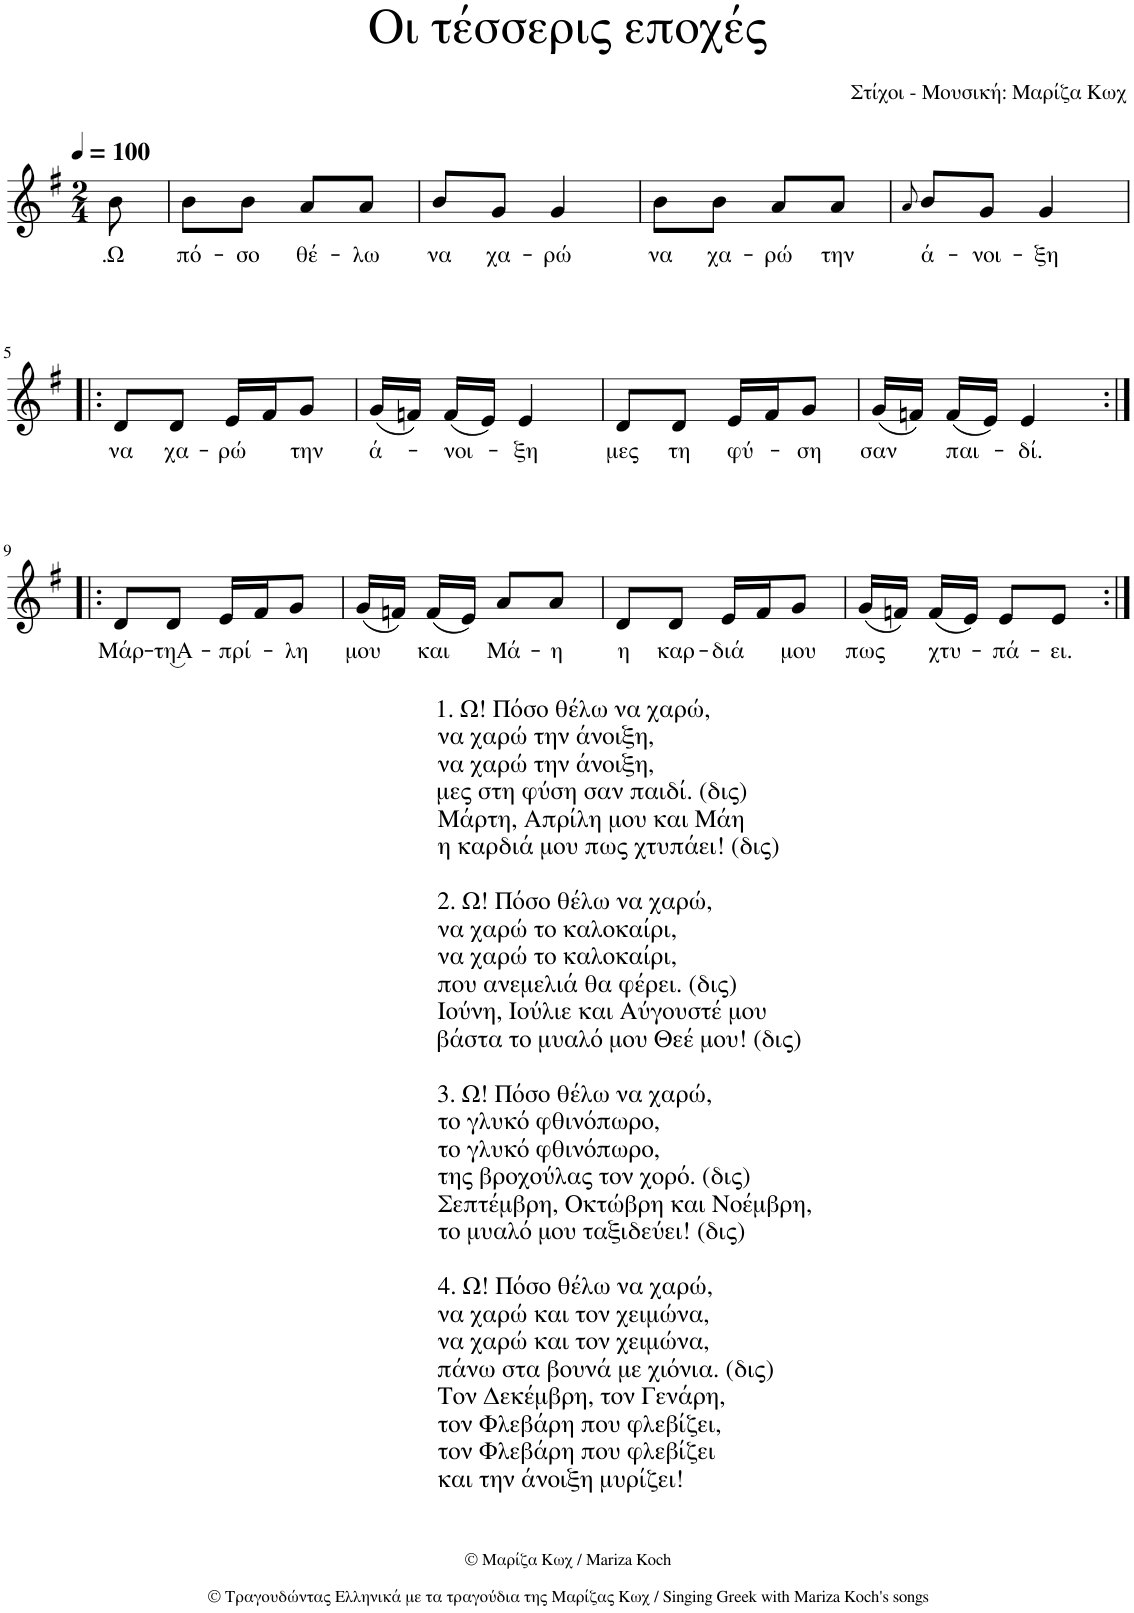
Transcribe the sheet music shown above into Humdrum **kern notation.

**kern	**text
*part1	*part1
*staff1	*staff1
*I"Piano	*
*I'Pno.	*
*clefG2	*
*k[f#]	*
*M2/4	*
*MM100	*
=	=
!	!LO:LY:b
8b\	.Ω
=1	=1
!	!LO:LY:b
8b\L	πό-
!	!LO:LY:b
8b\J	-σο
!	!LO:LY:b
8a/L	θέ-
!	!LO:LY:b
8a/J	-λω
=2	=2
!	!LO:LY:b
8b/L	να
!	!LO:LY:b
8g/J	χα-
!	!LO:LY:b
4g/	-ρώ
=3	=3
!	!LO:LY:b
8b\L	να
!	!LO:LY:b
8b\J	χα-
!	!LO:LY:b
8a/L	-ρώ
!	!LO:LY:b
8a/J	την
=4	=4
8qa/	.
!	!LO:LY:b
8b/L	ά-
!	!LO:LY:b
8g/J	-νοι-
!	!LO:LY:b
4g/	-ξη
!!LO:LB:g=z
=5!|:	=5!|:
!	!LO:LY:b
8d/L	να
!	!LO:LY:b
8d/J	χα-
!	!LO:LY:b
16e/LL	-ρώ
16f#/J	.
!	!LO:LY:b
8g/J	την
=6	=6
!	!LO:LY:b
(16g/LL	ά-
16fn/JJ)	.
!	!LO:LY:b
(16f/LL	-νοι-
16e/JJ)	.
!	!LO:LY:b
4e/	-ξη
=7	=7
!	!LO:LY:b
8d/L	μες
!	!LO:LY:b
8d/J	τη
!	!LO:LY:b
16e/LL	φύ-
16f#/J	.
!	!LO:LY:b
8g/J	-ση
=8	=8
!	!LO:LY:b
(16g/LL	σαν
16fn/JJ)	.
!	!LO:LY:b
(16f/LL	παι-
16e/JJ)	.
!	!LO:LY:b
4e/	-δί.
!!LO:LB:g=z
=9:|!|:	=9:|!|:
!LO:TX:b:t=1. Ω! Πόσο θέλω να χαρώ,	!
!LO:TX:b:t=να χαρώ την άνοιξη,	!
!LO:TX:b:t=να χαρώ την άνοιξη,	!
!LO:TX:b:t=μες στη φύση σαν παιδί. (δις)	!
!LO:TX:b:t=Μάρτη, Απρίλη μου και Μάη	!
!LO:TX:b:t=η καρδιά μου πως χτυπάει! (δις)	!
!LO:TX:b:t=2. Ω! Πόσο θέλω να χαρώ,	!
!LO:TX:b:t=να χαρώ το καλοκαίρι,	!
!LO:TX:b:t=να χαρώ το καλοκαίρι,	!
!LO:TX:b:t=που ανεμελιά θα φέρει. (δις)	!
!LO:TX:b:t=Ιούνη, Ιούλιε και Αύγουστέ μου	!
!LO:TX:b:t=βάστα το μυαλό μου Θεέ μου! (δις)	!
!LO:TX:b:t=3. Ω! Πόσο θέλω να χαρώ,	!
!LO:TX:b:t=το γλυκό φθινόπωρο,	!
!LO:TX:b:t=το γλυκό φθινόπωρο,	!
!LO:TX:b:t=της βροχούλας τον χορό. (δις)	!
!LO:TX:b:t=Σεπτέμβρη, Οκτώβρη και Νοέμβρη,	!
!LO:TX:b:t=το μυαλό μου ταξιδεύει! (δις)	!
!LO:TX:b:t=4. Ω! Πόσο θέλω να χαρώ,	!
!LO:TX:b:t=να χαρώ και τον χειμώνα,	!
!LO:TX:b:t=να χαρώ και τον χειμώνα,	!
!LO:TX:b:t=πάνω στα βουνά με χιόνια. (δις)	!
!LO:TX:b:t=Τον Δεκέμβρη, τον Γενάρη,	!
!LO:TX:b:t=τον Φλεβάρη που φλεβίζει,	!
!LO:TX:b:t=τον Φλεβάρη που φλεβίζει	!
!LO:TX:b:t=και την άνοιξη μυρίζει!	!
!	!LO:LY:b
8d/L	Μάρ-
!	!LO:LY:b
8d/J	-τηΑ-
!	!LO:LY:b
16e/LL	-πρί-
16f#/J	.
!	!LO:LY:b
8g/J	-λη
=10	=10
!	!LO:LY:b
(16g/LL	μου
16fn/JJ)	.
!	!LO:LY:b
(16f/LL	και
16e/JJ)	.
!	!LO:LY:b
8a/L	Μά-
!	!LO:LY:b
8a/J	-η
=11	=11
!	!LO:LY:b
8d/L	η
!	!LO:LY:b
8d/J	καρ-
!	!LO:LY:b
16e/LL	-διά
16f#/J	.
!	!LO:LY:b
8g/J	μου
=12	=12
!	!LO:LY:b
(16g/LL	πως
16fn/JJ)	.
!	!LO:LY:b
(16f/LL	χτυ-
16e/JJ)	.
!	!LO:LY:b
8e/L	-πά-
!	!LO:LY:b
8e/J	-ει.
=:|!	=:|!
*-	*-
